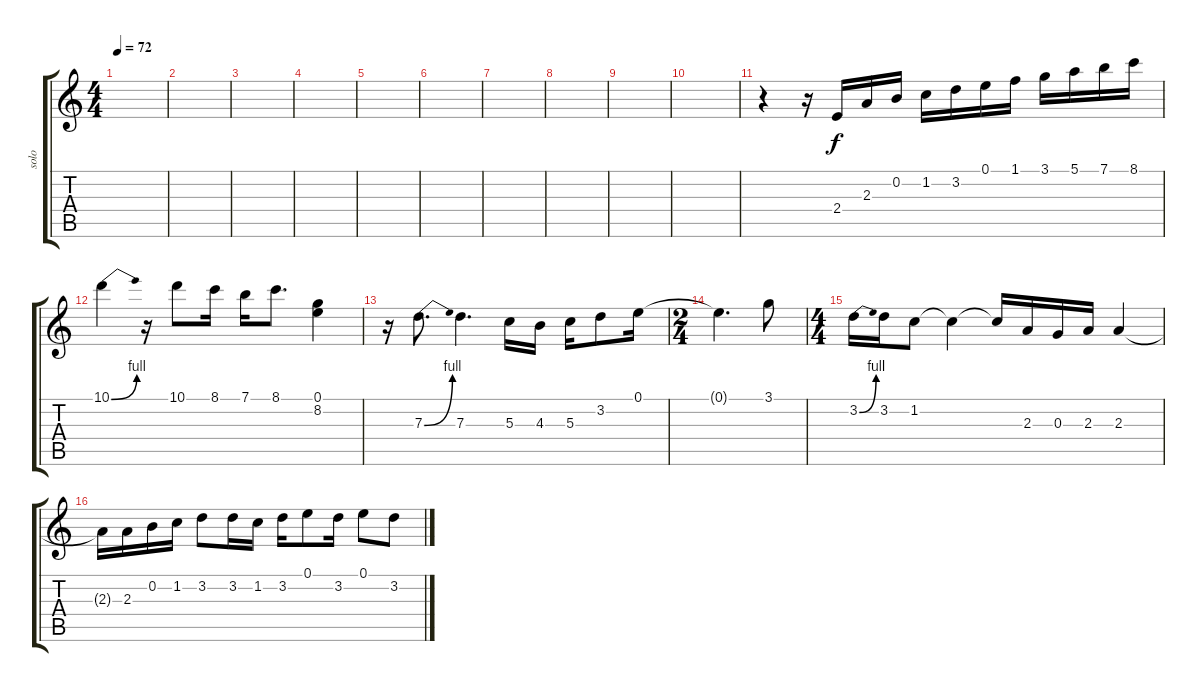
\track ("solo" "solo") {solo instrument distortionguitar}
\staff {score tabs}
\tuning (E4 B3 G3 D3 A2 E2) {hide}
\ts (4 4)
\tempo 72
\clef g2
\ks c
|
|
|
|
|
|
|
|
|
|
r.4 r.16 2.4.16{volume 2} 2.3.16 0.2.16 1.2.16 3.2.16 0.1.16 1.1.16 3.1.16 5.1.16 7.1.16 8.1.16 |
10.1{be (bend 0 0 60 4)}.4 r.16 10.1.8 8.1.16 7.1.16 8.1.8{d txt ""} (0.1 8.2).4 |
r.16 7.3{be (bend 0 0 60 4)}.8{d} 7.3.4{d} 5.3.16 4.3.16 5.3.16 3.2.8 0.1.16 |
\ts (2 4)
0.1{t}.4{d} 3.1.8 |
\ts (4 4)
3.2{be (bend 0 0 60 4)}.16 3.2.16 1.2.8 1.2{t}.4 1.2{t}.16 2.3.16 0.3.16 2.3.16 2.3.4 |
2.3{t}.16 2.3.16 0.2.16 1.2.16 3.2.8 3.2.16 1.2.16 3.2.16 0.1.8 3.2.16 0.1.8 3.2.8
